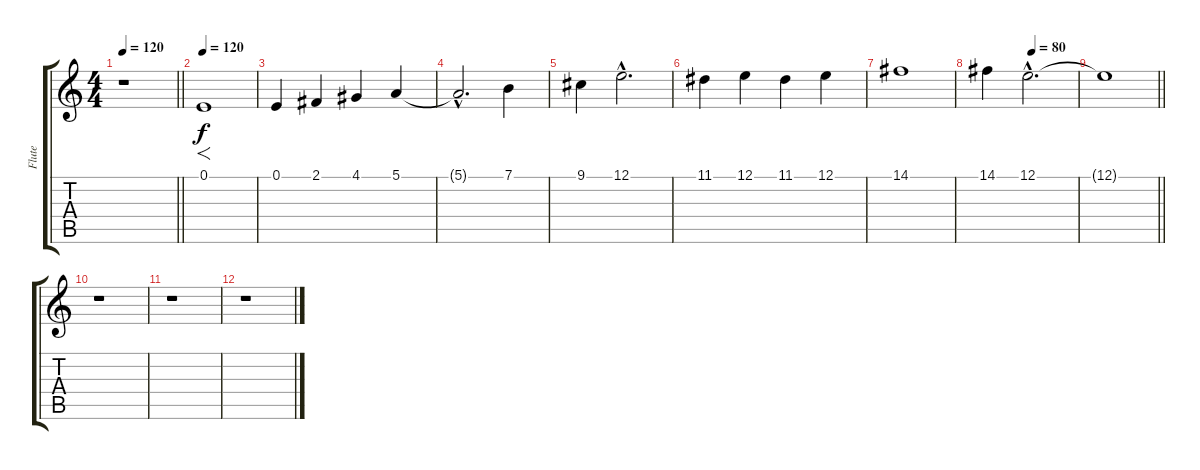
\track ("Flute" "Flute") {instrument shakuhachi}
\staff {score tabs}
\tuning (E4 B3 G3 D3 A2 E2) {hide}
\ts (4 4)
\tempo 120
\clef g2
\barLineRight lightlight
\ks c
r.1{dy f} |
\tempo 120
0.1.1{f volume 9} |
0.1.4 2.1.4 4.1.4 5.1.4 |
5.1{hac t}.2{d} 7.1.4 |
9.1.4 12.1{hac}.2{d} |
11.1.4 12.1.4 11.1.4 12.1.4 |
14.1.1 |
\tempo (80 0.5)
14.1.4 12.1{hac}.2{d} |
\barLineRight lightlight
12.1{t}.1 |
r.1 |
r.1 |
r.1
